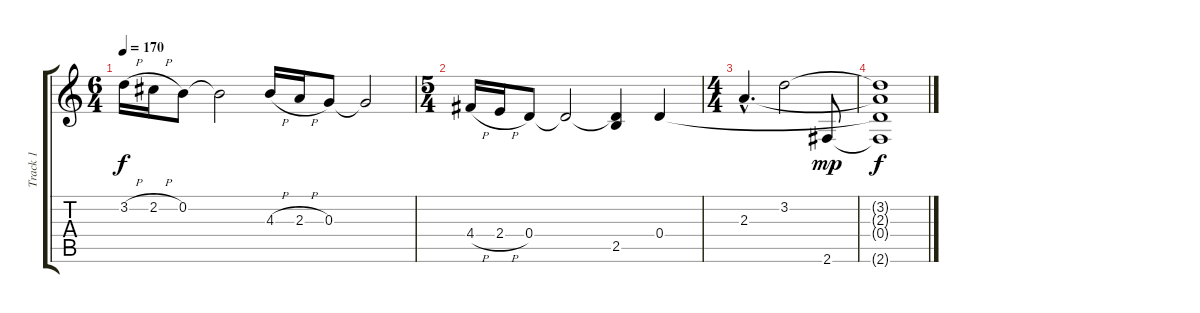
\track ("Track 1" "Track 1") {instrument acousticguitarsteel}
\staff {score tabs}
\tuning (E4 B3 G3 D3 A2 E2) {hide}
\ts (6 4)
\tempo 170
\clef g2
\ks c
3.2{h}.16{dy f} 2.2{h}.16 0.2.8 0.2{t}.2 4.3{h}.16 2.3{h}.16 0.3.8 0.3{t}.2 |
\ts (5 4)
4.4{h}.16 2.4{h}.16 0.4.8 0.4{t}.2 (0.4{t} 2.5).4 0.4.4 |
\ts (4 4)
2.3{hac}.4{d} 3.2.2 2.6.8{dy mp} |
(3.2{t} 2.3{t} 0.4{t} 2.6{t}).1{dy f}
